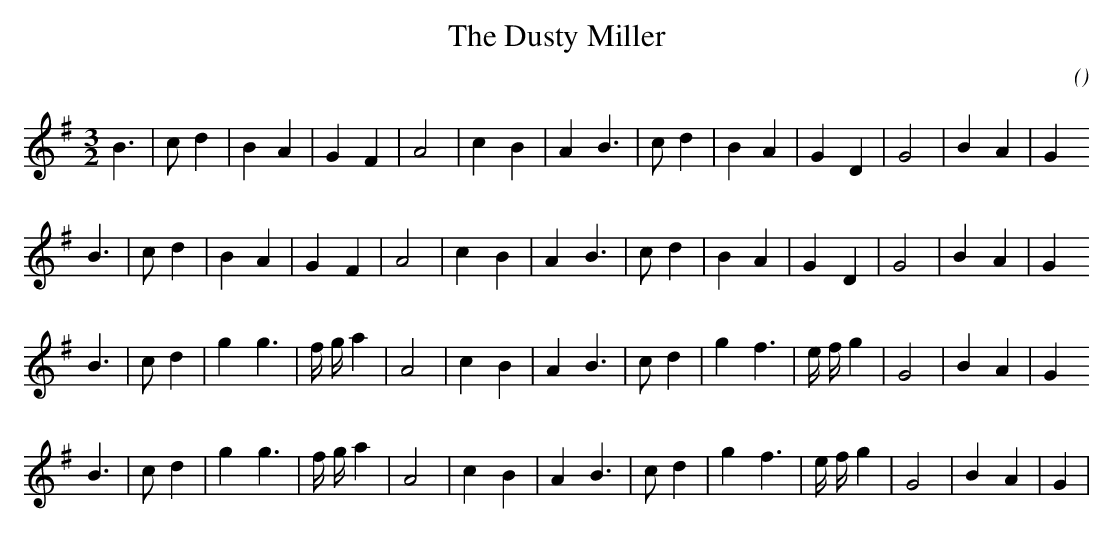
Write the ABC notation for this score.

X:1
T: The Dusty Miller
C:
O:
M:3/2
K:G
K:G
M:3/2
L:1/16
B6 |c2 d4 |B4 A4 |G4 F4 |A8 |c4 B4 |A4 B6 |c2 d4 |B4 A4 |G4 D4 |G8 |B4 A4 |G4
B6 |c2 d4 |B4 A4 |G4 F4 |A8 |c4 B4 |A4 B6 |c2 d4 |B4 A4 |G4 D4 |G8 |B4 A4 |G4
B6 |c2 d4 |g4 g6 |f g a4 |A8 |c4 B4 |A4 B6 |c2 d4 |g4 f6 |e f g4 |G8 |B4 A4 |G4
B6 |c2 d4 |g4 g6 |f g a4 |A8 |c4 B4 |A4 B6 |c2 d4 |g4 f6 |e f g4 |G8 |B4 A4 |G4 |
